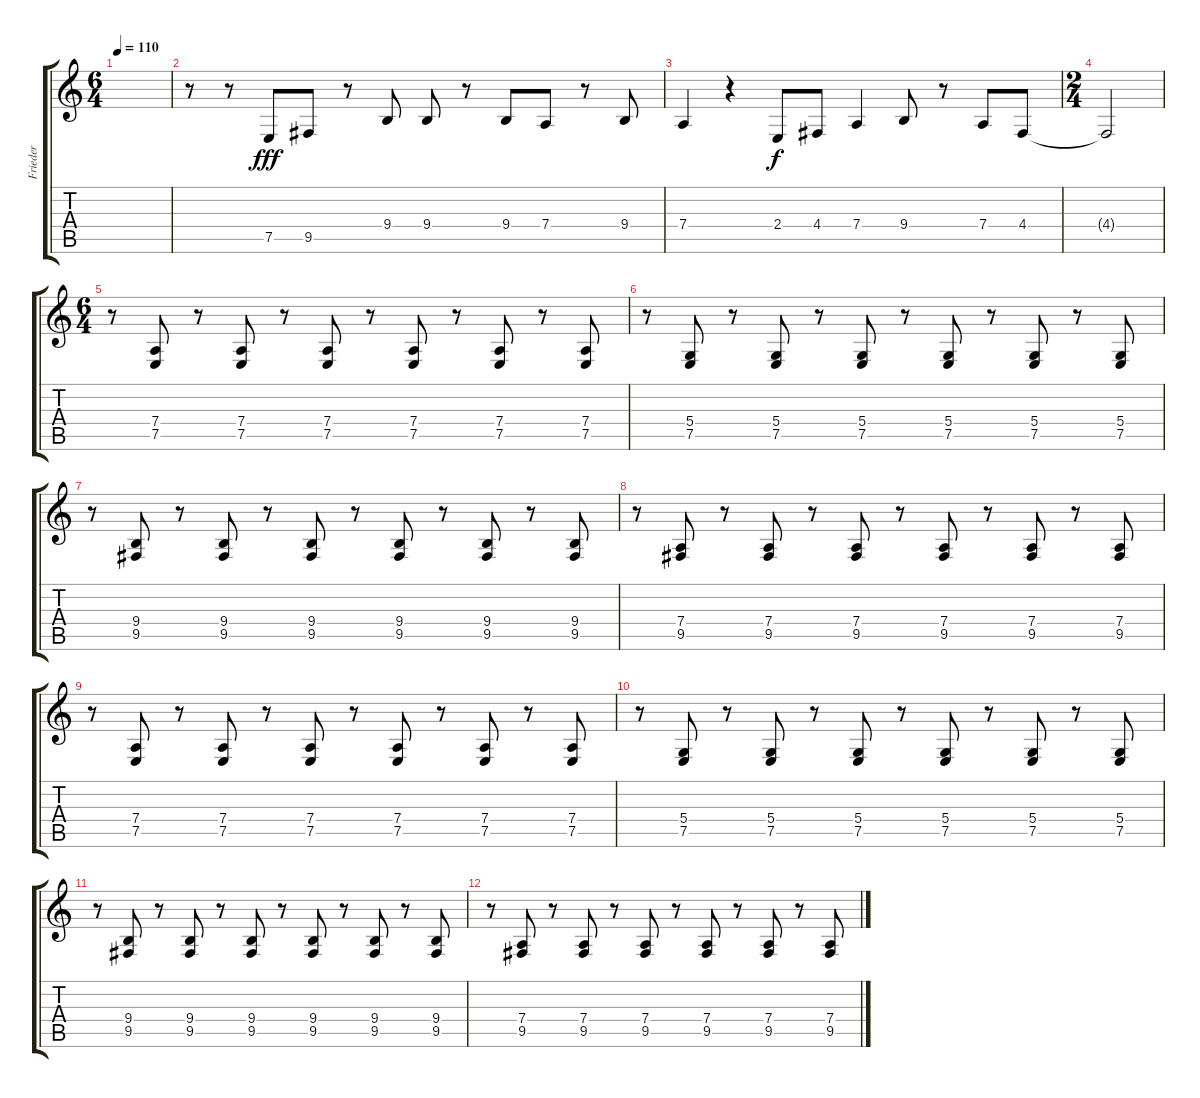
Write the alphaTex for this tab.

\track ("Frieder" "Frieder") {instrument honkytonkpiano}
\staff {score tabs}
\tuning (E4 B3 G3 D3 A2 E2) {hide}
\ts (6 4)
\tempo 110
\clef g2
\ks c
|
r.8 r.8 7.5.8{dy fff} 9.5.8 r.8 9.4.8 9.4.8 r.8 9.4.8 7.4.8 r.8 9.4.8 |
7.4.4 r.4 2.4.8{dy f} 4.4.8 7.4.4 9.4.8 r.8 7.4.8 4.4.8 |
\ts (2 4)
4.4{t}.2 |
\ts (6 4)
r.8 (7.4 7.5).8 r.8 (7.4 7.5).8 r.8 (7.4 7.5).8 r.8 (7.4 7.5).8 r.8 (7.4 7.5).8 r.8 (7.4 7.5).8 |
r.8 (5.4 7.5).8 r.8 (5.4 7.5).8 r.8 (5.4 7.5).8 r.8 (5.4 7.5).8 r.8 (5.4 7.5).8 r.8 (5.4 7.5).8 |
r.8 (9.4 9.5).8 r.8 (9.4 9.5).8 r.8 (9.4 9.5).8 r.8 (9.4 9.5).8 r.8 (9.4 9.5).8 r.8 (9.4 9.5).8 |
r.8 (7.4 9.5).8 r.8 (7.4 9.5).8 r.8 (7.4 9.5).8 r.8 (7.4 9.5).8 r.8 (7.4 9.5).8 r.8 (7.4 9.5).8 |
r.8 (7.4 7.5).8 r.8 (7.4 7.5).8 r.8 (7.4 7.5).8 r.8 (7.4 7.5).8 r.8 (7.4 7.5).8 r.8 (7.4 7.5).8 |
r.8 (5.4 7.5).8 r.8 (5.4 7.5).8 r.8 (5.4 7.5).8 r.8 (5.4 7.5).8 r.8 (5.4 7.5).8 r.8 (5.4 7.5).8 |
r.8 (9.4 9.5).8 r.8 (9.4 9.5).8 r.8 (9.4 9.5).8 r.8 (9.4 9.5).8 r.8 (9.4 9.5).8 r.8 (9.4 9.5).8 |
r.8 (7.4 9.5).8 r.8 (7.4 9.5).8 r.8 (7.4 9.5).8 r.8 (7.4 9.5).8 r.8 (7.4 9.5).8 r.8 (7.4 9.5).8
